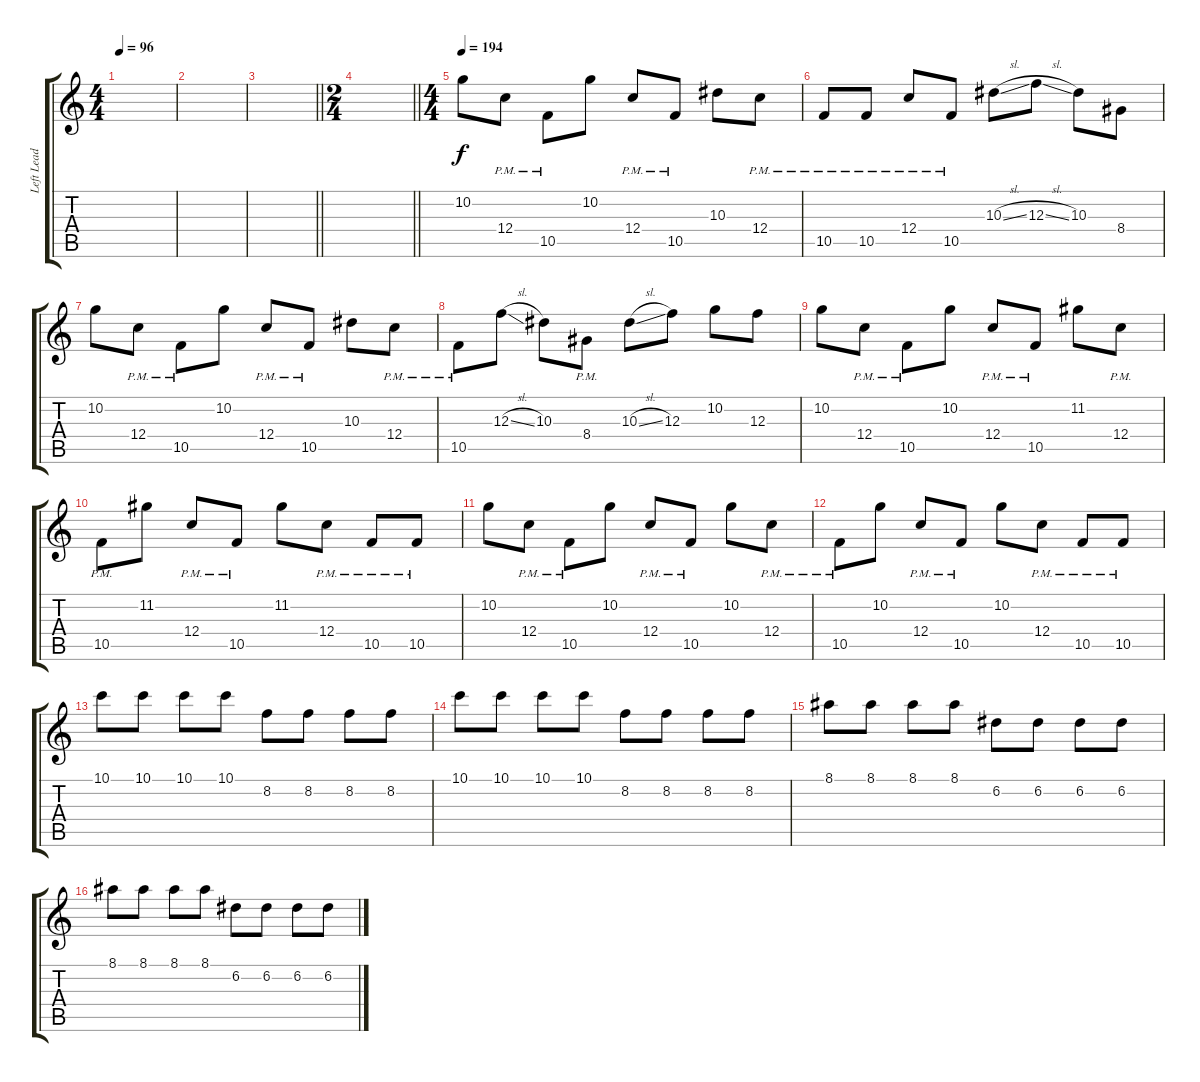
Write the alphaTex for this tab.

\track ("Left Lead" "Left Lead") {instrument distortionguitar}
\staff {score tabs}
\tuning (D4 A3 F3 C3 G2 C2) {hide}
\ts (4 4)
\tempo 96
\clef g2
\ks c
|
|
\barLineRight lightlight
|
\ts (2 4)
\barLineRight lightlight
|
\ts (4 4)
\section ("" "")
\tempo 194
10.2.8{instrument distortionguitar} 12.4{pm}.8 10.5{pm}.8 10.2.8 12.4{pm}.8 10.5{pm}.8 10.3.8 12.4{pm}.8 |
10.5{pm}.8 10.5{pm}.8 12.4{pm}.8 10.5{pm}.8 10.3{sl}.8 12.3{sl}.8 10.3.8 8.4.8 |
10.2.8 12.4{pm}.8 10.5{pm}.8 10.2.8 12.4{pm}.8 10.5{pm}.8 10.3.8 12.4{pm}.8 |
10.5{pm}.8 12.3{sl}.8 10.3.8 8.4{pm}.8 10.3{sl}.8 12.3.8 10.2.8 12.3.8 |
10.2.8 12.4{pm}.8 10.5{pm}.8 10.2.8 12.4{pm}.8 10.5{pm}.8 11.2.8 12.4{pm}.8 |
10.5{pm}.8 11.2.8 12.4{pm}.8 10.5{pm}.8 11.2.8 12.4{pm}.8 10.5{pm}.8 10.5{pm}.8 |
10.2.8 12.4{pm}.8 10.5{pm}.8 10.2.8 12.4{pm}.8 10.5{pm}.8 10.2.8 12.4{pm}.8 |
10.5{pm}.8 10.2.8 12.4{pm}.8 10.5{pm}.8 10.2.8 12.4{pm}.8 10.5{pm}.8 10.5{pm}.8 |
10.1.8 10.1.8 10.1.8 10.1.8 8.2.8 8.2.8 8.2.8 8.2.8 |
10.1.8 10.1.8 10.1.8 10.1.8 8.2.8 8.2.8 8.2.8 8.2.8 |
8.1.8 8.1.8 8.1.8 8.1.8 6.2.8 6.2.8 6.2.8 6.2.8 |
8.1.8 8.1.8 8.1.8 8.1.8 6.2.8 6.2.8 6.2.8 6.2.8
